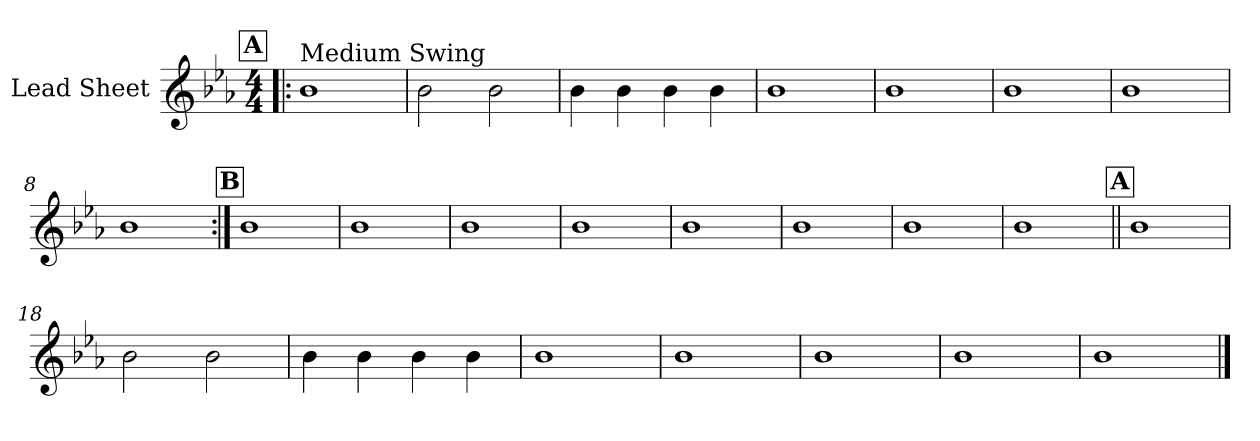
**kern
*part1
*staff1
*I"Lead Sheet
*clefG2
*k[b-e-a-]
*E-:
*M4/4
!!LO:REH:place=s1:a:fs=14:t=A
=1!|:
!LO:TX:a:t=Medium Swing
1b-
=2
2b-\
2b-\
=3
4b-\
4b-\
4b-\
4b-\
=4
1b-
!!LO:LB:g=z
=5
1b-
=6
1b-
=7
1b-
=8
1b-
!!LO:LB:g=z
!!LO:REH:place=s1:a:fs=14:t=B
=9:|!
1b-
=10
1b-
=11
1b-
=12
1b-
!!LO:LB:g=z
=13
1b-
=14
1b-
=15
1b-
=16
1b-
!!LO:LB:g=z
!!LO:REH:place=s1:a:fs=14:t=A
=17||
1b-
=18
2b-\
2b-\
=19
4b-\
4b-\
4b-\
4b-\
=20
1b-
!!LO:LB:g=z
=21
1b-
=22
1b-
=23
1b-
=24
1b-
==
*-
